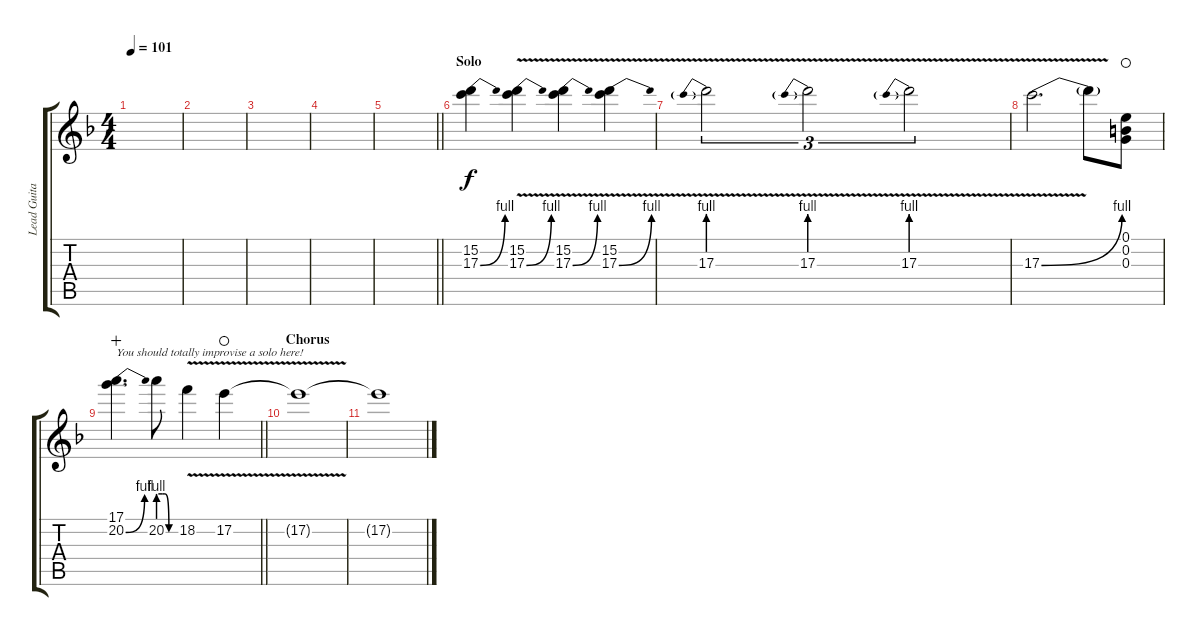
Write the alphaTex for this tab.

\track ("Lead Guitar" "Lead Guita") {instrument distortionguitar}
\staff {score tabs}
\tuning (E4 B3 G3 D3 A2 D2) {hide}
\ts (4 4)
\tempo 101
\clef g2
\ks dminor
|
|
|
|
\barLineRight lightlight
|
\section ("" "Solo")
(15.2 17.3{be (bend 0 0 60 4)}).4 (15.2 17.3{be (bend 0 0 60 4) v}).4 (15.2 17.3{be (bend 0 0 60 4) v}).4 (15.2 17.3{be (bend 0 0 60 4) v}).4 |
17.3{be (prebend 0 4 60 4) v}.2{tu (3 2)} 17.3{be (prebend 0 4 60 4) v}.2{tu (3 2)} 17.3{be (prebend 0 4 60 4) v}.2{tu (3 2)} |
17.3{be (bend 0 0 60 4) v}.2{d} 17.3{t}.8 (0.1 0.2 0.3).8{waho} |
\barLineRight lightlight
(17.1 20.2{be (bend 0 0 60 4)}).4{d txt "You should totally improvise a solo here!" wahc} 20.2{be (custom 0 4 15 4 23 4 37 0 60 0)}.8 18.2{v}.4 17.2{v}.4{waho} |
\section ("" "Chorus")
17.2{t}.1 |
17.2{t}.1
